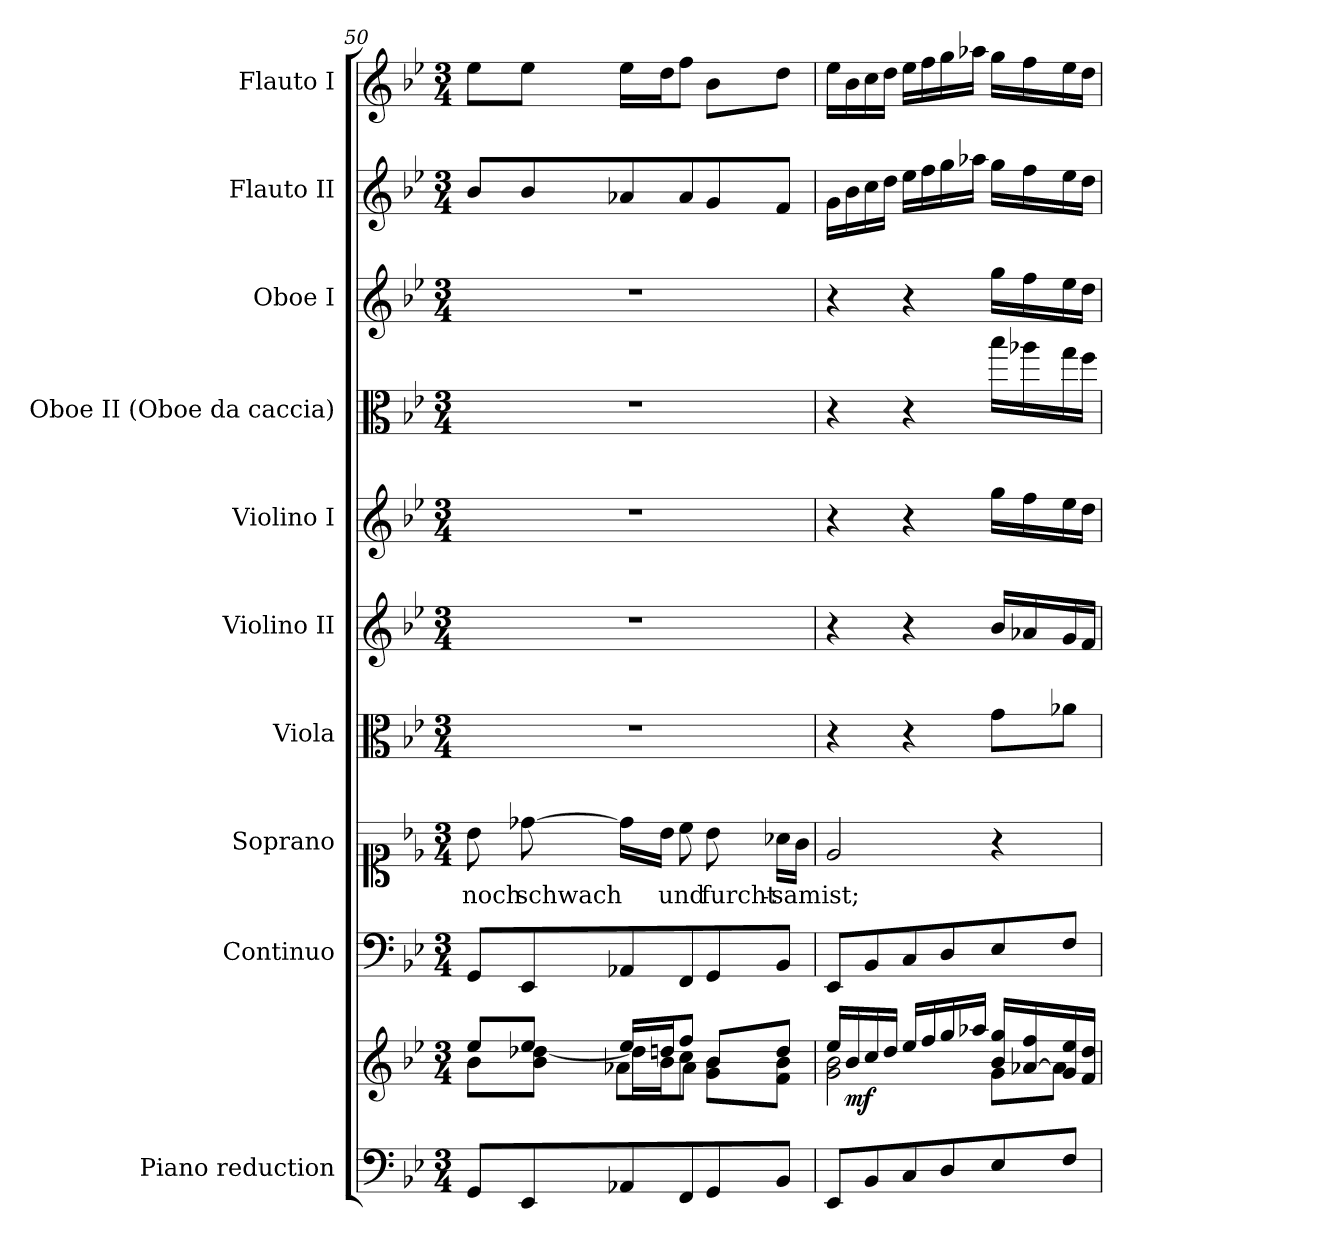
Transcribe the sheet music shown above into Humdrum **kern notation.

**kern	**kern	**dynam	**kern	**kern	**text	**kern	**kern	**kern	**kern	**kern	**kern	**kern
*part10	*part10	*part10	*part9	*part8	*part8	*part7	*part6	*part5	*part4	*part3	*part2	*part1
*staff11	*staff10	*staff10/11	*staff9	*staff8	*staff8	*staff7	*staff6	*staff5	*staff4	*staff3	*staff2	*staff1
*I"Piano reduction	*	*	*I"Continuo	*I"Soprano	*	*I"Viola	*I"Violino II	*I"Violino I	*I"Oboe II (Oboe da caccia)	*I"Oboe I	*I"Flauto II	*I"Flauto I
*I'Pno	*	*	*	*	*	*I'Vla	*I'Vln	*I'Vln	*	*I'Ob	*I'Fl	*I'Fl
*clefF4	*clefG2	*	*clefF4	*clefC1	*	*clefC3	*clefG2	*clefG2	*clefC3	*clefG2	*clefG2	*clefG2
*	*	*	*	*	*	*	*	*	*ITrd12c21	*	*	*
*k[b-e-]	*k[b-e-]	*	*k[b-e-]	*k[b-e-]	*	*k[b-e-]	*k[b-e-]	*k[b-e-]	*k[b-e-]	*k[b-e-]	*k[b-e-]	*k[b-e-]
*M3/4	*M3/4	*	*M3/4	*M3/4	*	*M3/4	*M3/4	*M3/4	*M3/4	*M3/4	*M3/4	*M3/4
=50	=50	=50	=50	=50	=50	=50	=50	=50	=50	=50	=50	=50
*	*^	*	*	*	*	*	*	*	*	*	*	*
*	*	*^	*	*	*	*	*	*	*	*	*	*	*
!	!	!	!	!	!	!	!LO:LY:b	!	!	!	!	!	!	!
8GG/L	8ee-/L	8b-\L	4ryy	.	8GG/L	8b-\	noch	2.r	2.r	2.r	2.r	2.r	8b-/L	8ee-\L
!	!	!	!	!	!	!	!LO:LY:b	!	!	!	!	!	!	!
8EE-/	8ee-/J	8b-\ [8dd-X\J	.	.	8EE-/	[8dd-X\	schwach	.	.	.	.	.	8b-/	8ee-\J
8AA-X/	16ee-/LL	16dd-\LL]	8a-X\L	.	8AA-X/	16dd-\LL]	.	.	.	.	.	.	8a-X/	16ee-\LL
.	16ddn/J	16b-\J	.	.	.	16b-\JJ	.	.	.	.	.	.	.	16dd\J
!	!	!	!	!	!	!	!LO:LY:b	!	!	!	!	!	!	!
8FF/	8ff/J	8cc\J	8a-\J	.	8FF/	8cc\	und	.	.	.	.	.	8a-/	8ff\J
!	!	!	!	!	!	!	!LO:LY:b	!	!	!	!	!	!	!
8GG/	8b-/L	8g\ 8b-\L	4ryy	.	8GG/	8b-\	furcht-	.	.	.	.	.	8g/	8b-\L
!	!	!	!	!	!	!	!LO:LY:b	!	!	!	!	!	!	!
8BB-/J	8dd/J	8f\ 8b-\J	.	.	8BB-/J	16a-X\LL	-sam	.	.	.	.	.	8f/J	8dd\J
.	.	.	.	.	.	16g\JJ	.	.	.	.	.	.	.	.
*	*	*v	*v	*	*	*	*	*	*	*	*	*	*	*
=51	=51	=51	=51	=51	=51	=51	=51	=51	=51	=51	=51	=51	=51
!	!	!	!	!	!	!LO:LY:b	!	!	!	!	!	!	!
8EE-/L	16ee-/LL	2g\ 2b-\	.	8EE-/L	2e-/	ist;	4r	4r	4r	4r	4r	16g\LL	16ee-\LL
!	!	!	!LO:DY:b	!	!	!	!	!	!	!	!	!	!
.	16b-/	.	mf	.	.	.	.	.	.	.	.	16b-\	16b-\
8BB-/	16cc/	.	.	8BB-/	.	.	.	.	.	.	.	16cc\	16cc\
.	16dd/JJ	.	.	.	.	.	.	.	.	.	.	16dd\JJ	16dd\JJ
8C/	16ee-/LL	.	.	8C/	.	.	4r	4r	4r	4r	4r	16ee-\LL	16ee-\LL
.	16ff/	.	.	.	.	.	.	.	.	.	.	16ff\	16ff\
8D/	16gg/	.	.	8D/	.	.	.	.	.	.	.	16gg\	16gg\
.	16aa-X/JJ	.	.	.	.	.	.	.	.	.	.	16aa-X\JJ	16aa-X\JJ
8E-/	16b-/ 16gg/LL	8g\L	.	8E-/	4r	.	8g\L	16b-/LL	16gg\LL	16b-\LL	16gg\LL	16gg\LL	16gg\LL
.	[16a-X/ 16ff/	.	.	.	.	.	.	16a-X/	16ff\	16a-X\	16ff\	16ff\	16ff\
8F/J	16g/ 16ee-/	8a-\J]	.	8F/J	.	.	8a-X\J	16g/	16ee-\	16g\	16ee-\	16ee-\	16ee-\
.	16f/ 16dd/JJ	.	.	.	.	.	.	16f/JJ	16dd\JJ	16f\JJ	16dd\JJ	16dd\JJ	16dd\JJ
*	*v	*v	*	*	*	*	*	*	*	*	*	*	*
=	=	=	=	=	=	=	=	=	=	=	=	=
*-	*-	*-	*-	*-	*-	*-	*-	*-	*-	*-	*-	*-
